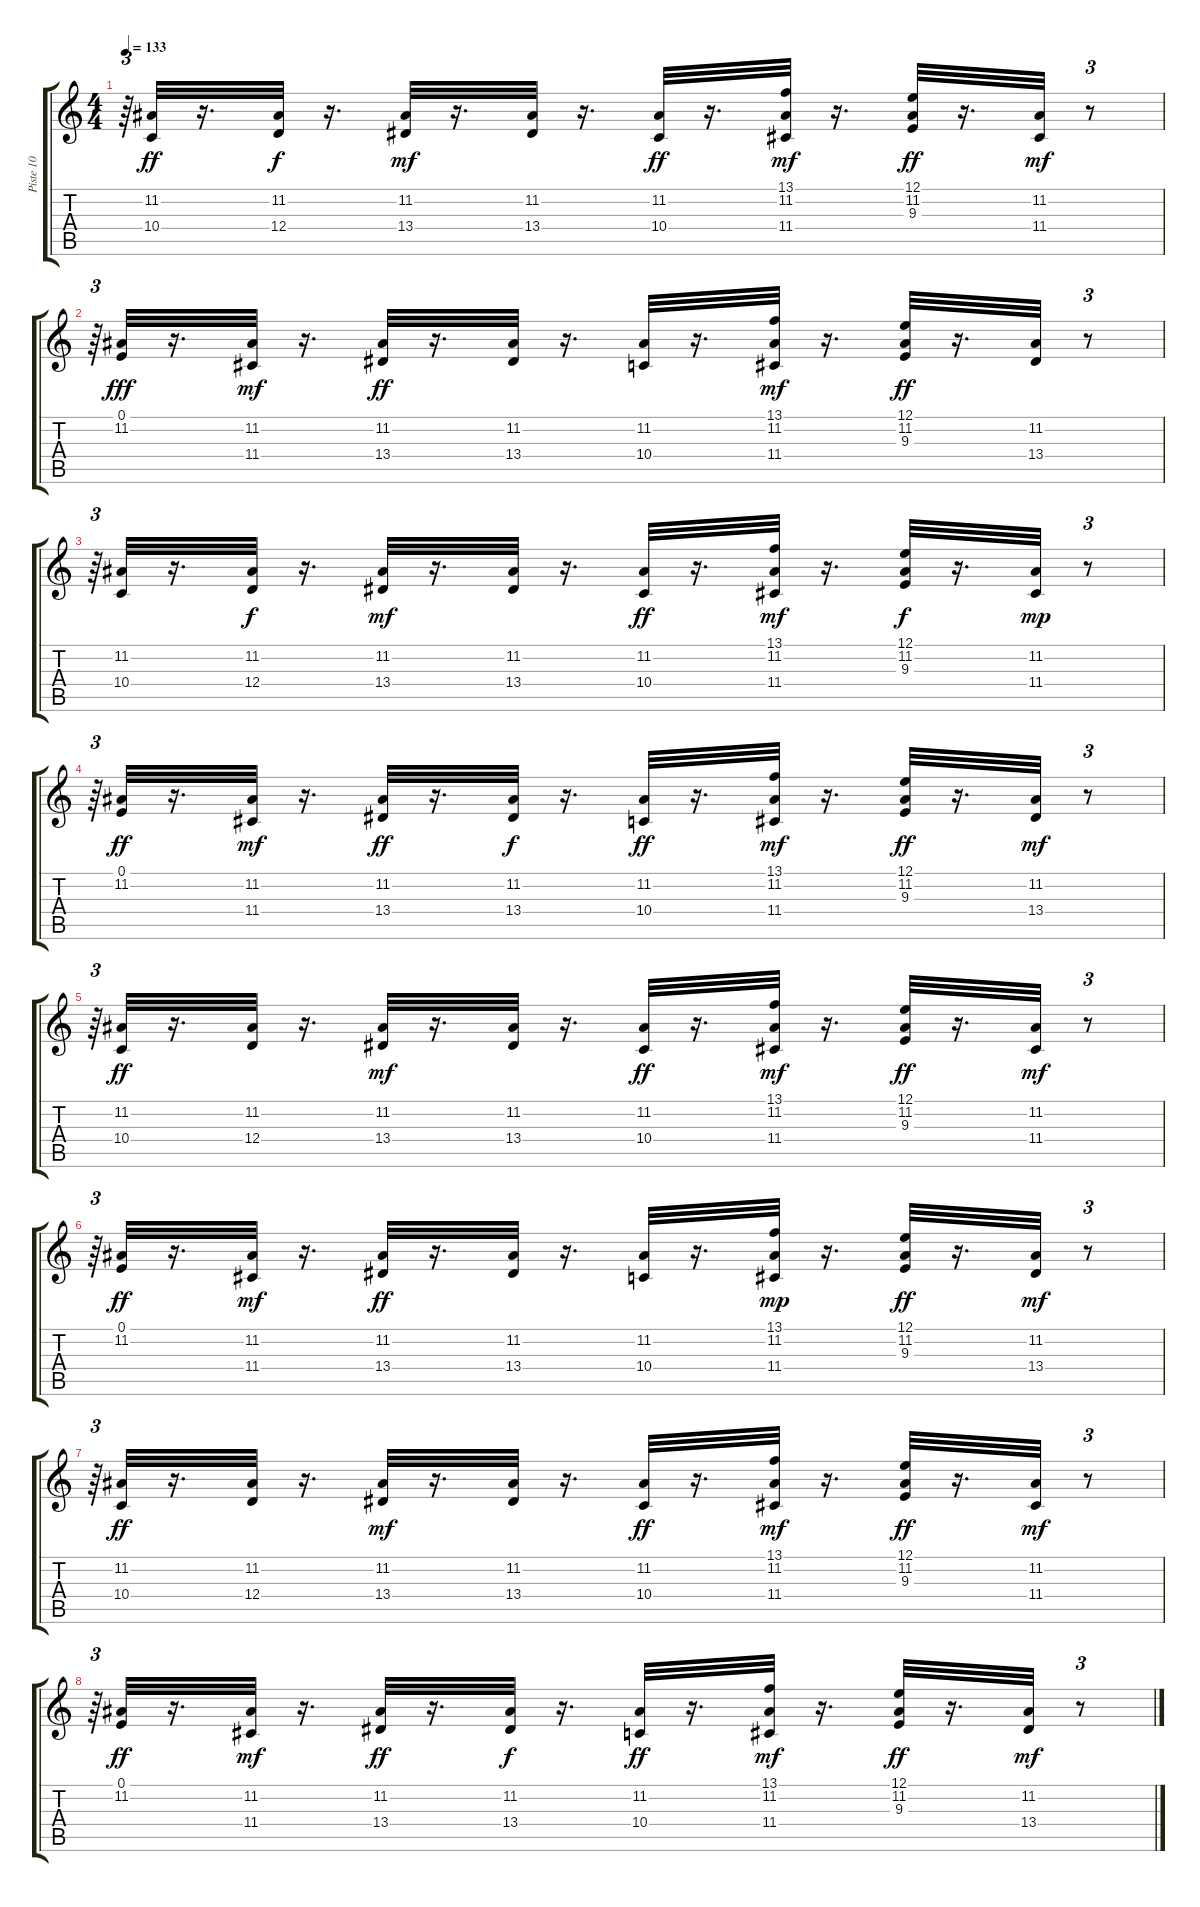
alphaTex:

\track ("Piste 10" "Piste 10") {instrument acousticgrandpiano}
\staff {score tabs}
\tuning (E4 B3 G3 D3 A2 E2) {hide}
\ts (4 4)
\tempo 133
\clef g2
\ks c
r.64{tu (3 2) dy mf} (11.2 10.4).32{dy ff} r.16{d} (11.2 12.4).32{dy f} r.16{d} (11.2 13.4).32{dy mf} r.16{d} (11.2 13.4).32 r.16{d} (11.2 10.4).32{dy ff} r.16{d} (13.1 11.2 11.4).32{dy mf} r.16{d} (12.1 11.2 9.3).32{dy ff} r.16{d} (11.2 11.4).32{dy mf} r.8{tu (3 2)} |
r.64{tu (3 2)} (0.1 11.2).32{dy fff} r.16{d} (11.2 11.4).32{dy mf} r.16{d} (11.2 13.4).32{dy ff} r.16{d} (11.2 13.4).32 r.16{d} (11.2 10.4).32 r.16{d} (13.1 11.2 11.4).32{dy mf} r.16{d} (12.1 11.2 9.3).32{dy ff} r.16{d} (11.2 13.4).32 r.8{tu (3 2)} |
r.64{tu (3 2)} (11.2 10.4).32 r.16{d} (11.2 12.4).32{dy f} r.16{d} (11.2 13.4).32{dy mf} r.16{d} (11.2 13.4).32 r.16{d} (11.2 10.4).32{dy ff} r.16{d} (13.1 11.2 11.4).32{dy mf} r.16{d} (12.1 11.2 9.3).32{dy f} r.16{d} (11.2 11.4).32{dy mp} r.8{tu (3 2)} |
r.64{tu (3 2)} (0.1 11.2).32{dy ff} r.16{d} (11.2 11.4).32{dy mf} r.16{d} (11.2 13.4).32{dy ff} r.16{d} (11.2 13.4).32{dy f} r.16{d} (11.2 10.4).32{dy ff} r.16{d} (13.1 11.2 11.4).32{dy mf} r.16{d} (12.1 11.2 9.3).32{dy ff} r.16{d} (11.2 13.4).32{dy mf} r.8{tu (3 2)} |
r.64{tu (3 2)} (11.2 10.4).32{dy ff} r.16{d} (11.2 12.4).32 r.16{d} (11.2 13.4).32{dy mf} r.16{d} (11.2 13.4).32 r.16{d} (11.2 10.4).32{dy ff} r.16{d} (13.1 11.2 11.4).32{dy mf} r.16{d} (12.1 11.2 9.3).32{dy ff} r.16{d} (11.2 11.4).32{dy mf} r.8{tu (3 2)} |
r.64{tu (3 2)} (0.1 11.2).32{dy ff} r.16{d} (11.2 11.4).32{dy mf} r.16{d} (11.2 13.4).32{dy ff} r.16{d} (11.2 13.4).32 r.16{d} (11.2 10.4).32 r.16{d} (13.1 11.2 11.4).32{dy mp} r.16{d} (12.1 11.2 9.3).32{dy ff} r.16{d} (11.2 13.4).32{dy mf} r.8{tu (3 2)} |
r.64{tu (3 2)} (11.2 10.4).32{dy ff} r.16{d} (11.2 12.4).32 r.16{d} (11.2 13.4).32{dy mf} r.16{d} (11.2 13.4).32 r.16{d} (11.2 10.4).32{dy ff} r.16{d} (13.1 11.2 11.4).32{dy mf} r.16{d} (12.1 11.2 9.3).32{dy ff} r.16{d} (11.2 11.4).32{dy mf} r.8{tu (3 2)} |
r.64{tu (3 2)} (0.1 11.2).32{dy ff} r.16{d} (11.2 11.4).32{dy mf} r.16{d} (11.2 13.4).32{dy ff} r.16{d} (11.2 13.4).32{dy f} r.16{d} (11.2 10.4).32{dy ff} r.16{d} (13.1 11.2 11.4).32{dy mf} r.16{d} (12.1 11.2 9.3).32{dy ff} r.16{d} (11.2 13.4).32{dy mf} r.8{tu (3 2)}
